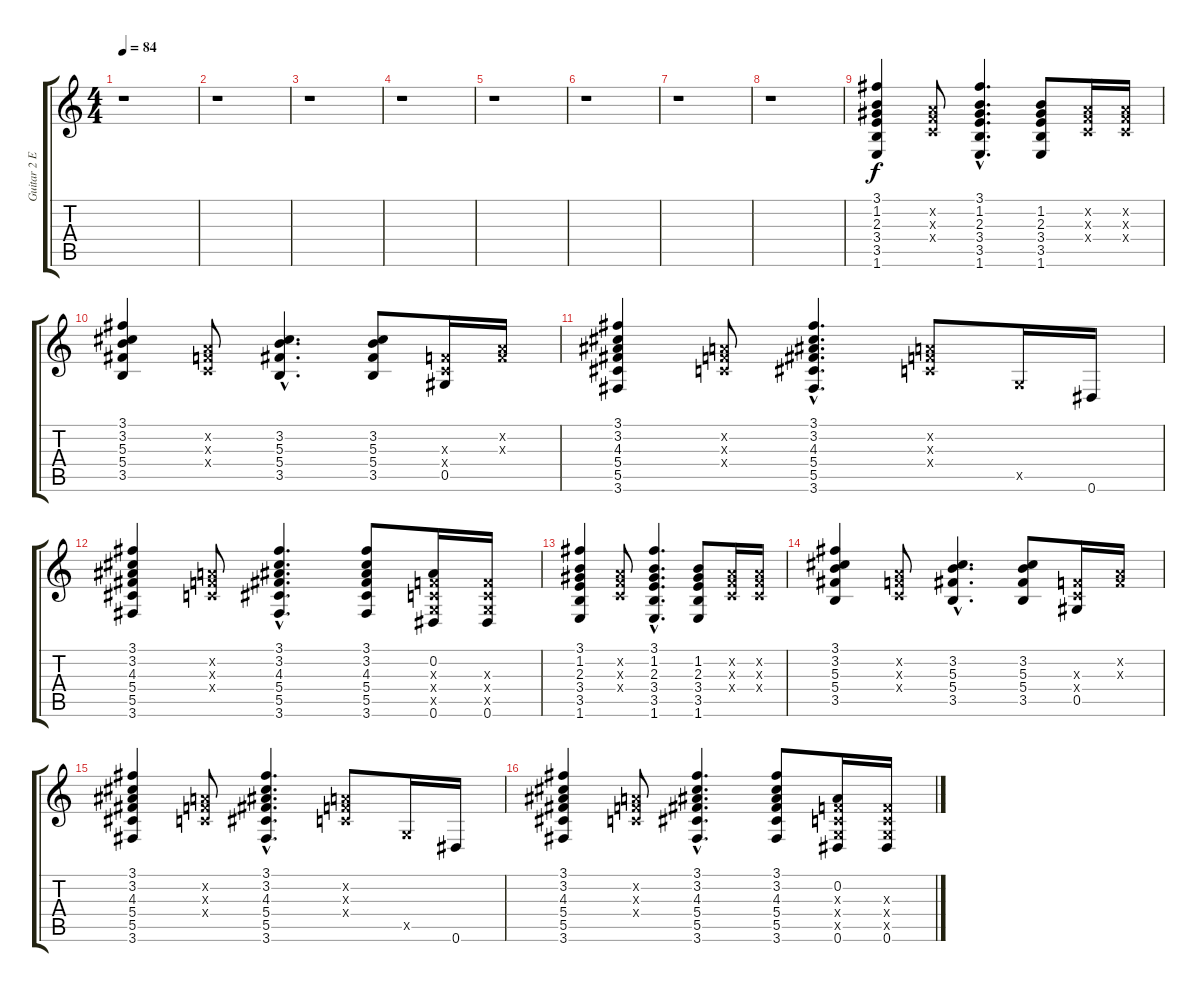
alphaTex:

\track ("Guitar 2 Electric Clean" "Guitar 2 E") {instrument electricguitarclean}
\staff {score tabs}
\tuning (Eb4 Bb3 Gb3 Db3 Ab2 Eb2) {hide}
\ts (4 4)
\tempo 84
\clef g2
\ks c
r.1{dy f} |
r.1 |
r.1 |
r.1 |
r.1 |
r.1 |
r.1 |
r.1 |
(3.1 1.2 2.3 3.4 3.5 1.6).4 (-1.2{x} -1.3{x} -1.4{x}).8 (3.1{hac} 1.2{hac} 2.3{hac} 3.4{hac} 3.5{hac} 1.6{hac}).4{d} (1.2 2.3 3.4 3.5 1.6).8 (-1.2{x} -1.3{x} -1.4{x}).16 (-1.2{x} -1.3{x} -1.4{x}).16 |
(3.1 3.2 5.3 5.4 3.5).4 (-1.2{x} -1.3{x} -1.4{x}).8 (3.2{hac} 5.3{hac} 5.4{hac} 3.5{hac}).4{d} (3.2 5.3 5.4 3.5).8 (-1.3{x} -1.4{x} 0.5).16 (-1.2{x} -1.3{x}).16 |
(3.1 3.2 4.3 5.4 5.5 3.6).4 (-1.2{x} -1.3{x} -1.4{x}).8 (3.1{hac} 3.2{hac} 4.3{hac} 5.4{hac} 5.5{hac} 3.6{hac}).4{d} (-1.2{x} -1.3{x} -1.4{x}).8 -1.5{x}.16 0.6.16 |
(3.1 3.2 4.3 5.4 5.5 3.6).4 (-1.2{x} -1.3{x} -1.4{x}).8 (3.1{hac} 3.2{hac} 4.3{hac} 5.4{hac} 5.5{hac} 3.6{hac}).4{d} (3.1 3.2 4.3 5.4 5.5 3.6).8 (0.2 -1.3{x} -1.4{x} -1.5{x} 0.6).16 (-1.3{x} -1.4{x} -1.5{x} 0.6).16 |
(3.1 1.2 2.3 3.4 3.5 1.6).4 (-1.2{x} -1.3{x} -1.4{x}).8 (3.1{hac} 1.2{hac} 2.3{hac} 3.4{hac} 3.5{hac} 1.6{hac}).4{d} (1.2 2.3 3.4 3.5 1.6).8 (-1.2{x} -1.3{x} -1.4{x}).16 (-1.2{x} -1.3{x} -1.4{x}).16 |
(3.1 3.2 5.3 5.4 3.5).4 (-1.2{x} -1.3{x} -1.4{x}).8 (3.2{hac} 5.3{hac} 5.4{hac} 3.5{hac}).4{d} (3.2 5.3 5.4 3.5).8 (-1.3{x} -1.4{x} 0.5).16 (-1.2{x} -1.3{x}).16 |
(3.1 3.2 4.3 5.4 5.5 3.6).4 (-1.2{x} -1.3{x} -1.4{x}).8 (3.1{hac} 3.2{hac} 4.3{hac} 5.4{hac} 5.5{hac} 3.6{hac}).4{d} (-1.2{x} -1.3{x} -1.4{x}).8 -1.5{x}.16 0.6.16 |
(3.1 3.2 4.3 5.4 5.5 3.6).4 (-1.2{x} -1.3{x} -1.4{x}).8 (3.1{hac} 3.2{hac} 4.3{hac} 5.4{hac} 5.5{hac} 3.6{hac}).4{d} (3.1 3.2 4.3 5.4 5.5 3.6).8 (0.2 -1.3{x} -1.4{x} -1.5{x} 0.6).16 (-1.3{x} -1.4{x} -1.5{x} 0.6).16
